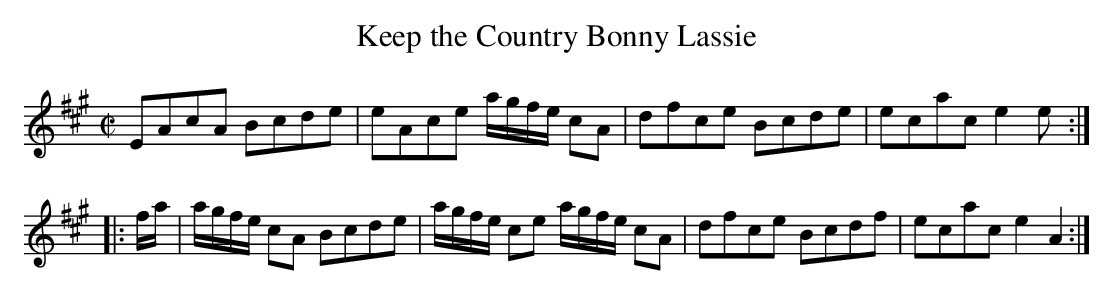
X:1
T:Keep the Country Bonny Lassie
M:C|
L:1/8
K:A
EAcA Bcde|eAce a/g/f/e/ cA|dfce Bcde|ecac e2e:|
|:f/a/|a/g/f/e/ cA Bcde|a/g/f/e/ ce a/g/f/e/ cA|dfce Bcdf|ecac e2A2:|]
